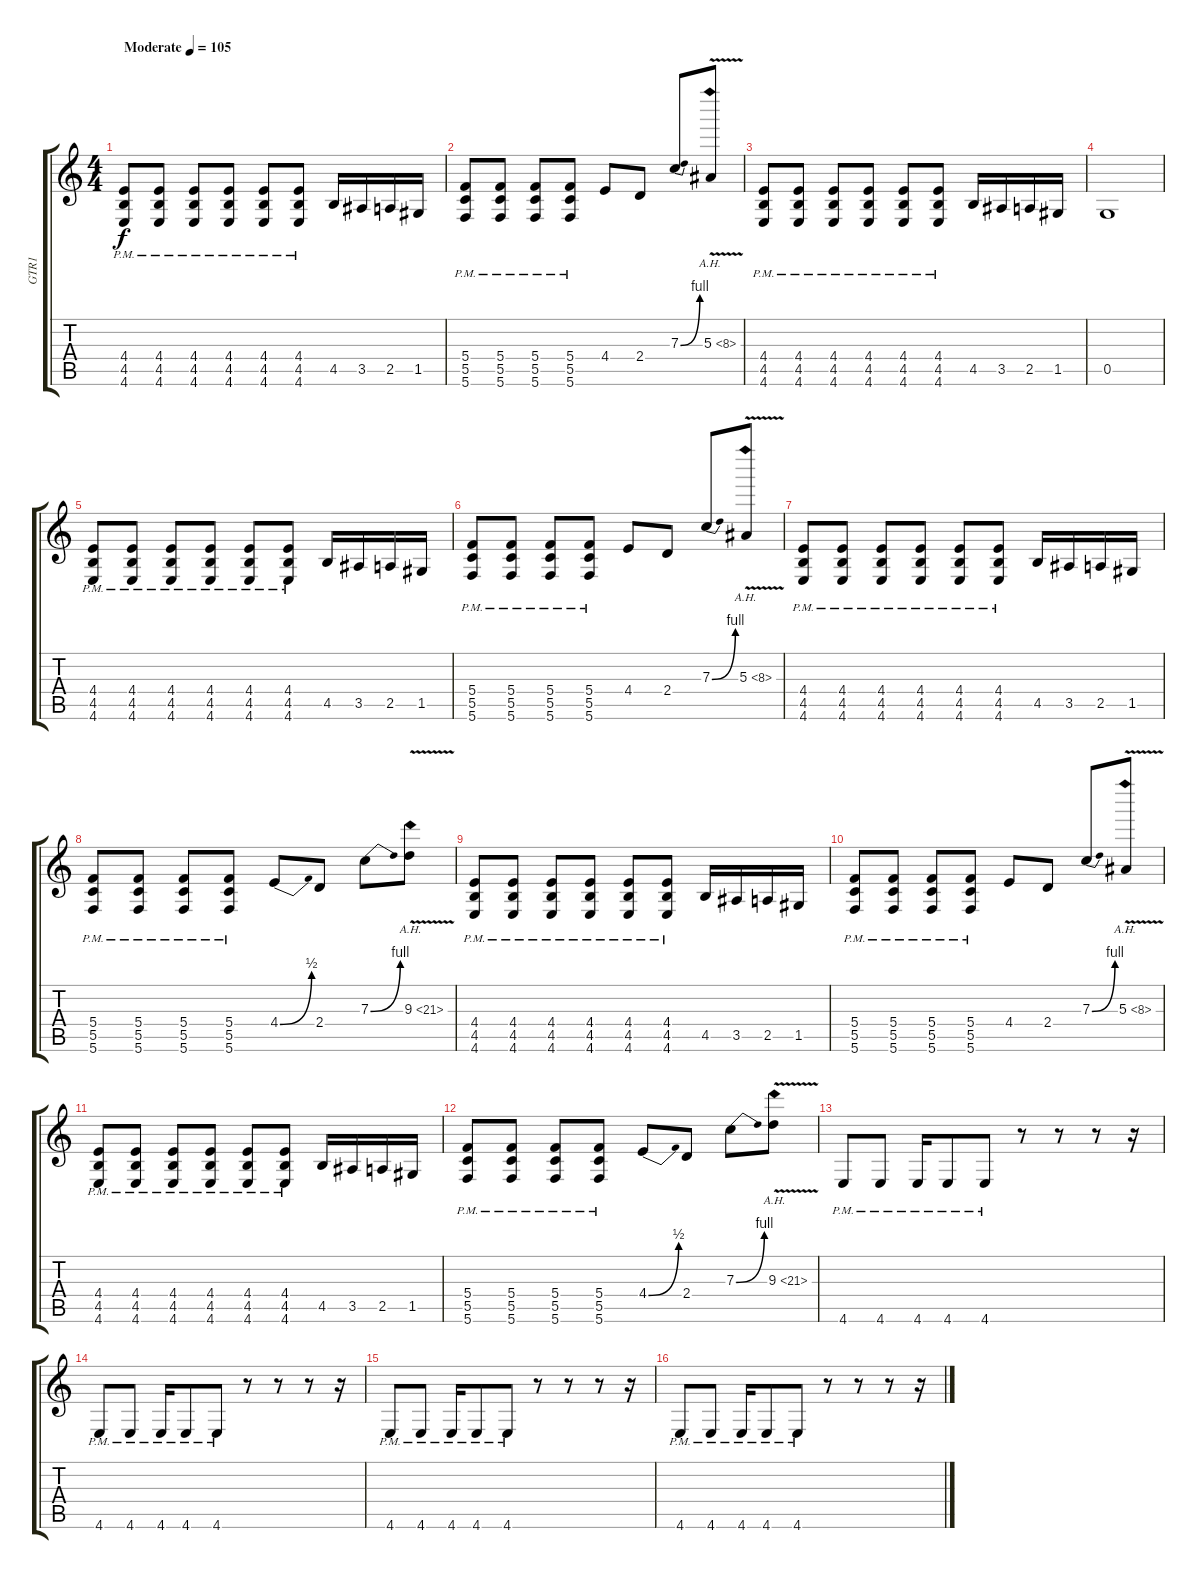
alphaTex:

\track ("GTR1" "GTR1") {instrument overdrivenguitar}
\staff {score tabs}
\tuning (D4 A3 F3 C3 G2 C2) {hide}
\ts (4 4)
\tempo (105 "Moderate")
\clef g2
\ks c
(4.4{pm} 4.5{pm} 4.6{pm}).8{dy f volume 10 instrument overdrivenguitar} (4.4{pm} 4.5{pm} 4.6{pm}).8 (4.4{pm} 4.5{pm} 4.6{pm}).8 (4.4{pm} 4.5{pm} 4.6{pm}).8 (4.4{pm} 4.5{pm} 4.6{pm}).8 (4.4{pm} 4.5{pm} 4.6{pm}).8 4.5.16 3.5.16 2.5.16 1.5.16 |
(5.4{pm} 5.5{pm} 5.6{pm}).8 (5.4{pm} 5.5{pm} 5.6{pm}).8 (5.4{pm} 5.5{pm} 5.6{pm}).8 (5.4{pm} 5.5{pm} 5.6{pm}).8 4.4.8 2.4.8 7.3{be (bend 0 0 60 4)}.8 5.3{ah 3 v}.8 |
(4.4{pm} 4.5{pm} 4.6{pm}).8 (4.4{pm} 4.5{pm} 4.6{pm}).8 (4.4{pm} 4.5{pm} 4.6{pm}).8 (4.4{pm} 4.5{pm} 4.6{pm}).8 (4.4{pm} 4.5{pm} 4.6{pm}).8 (4.4{pm} 4.5{pm} 4.6{pm}).8 4.5.16 3.5.16 2.5.16 1.5.16 |
0.5.1 |
(4.4{pm} 4.5{pm} 4.6{pm}).8{volume 15} (4.4{pm} 4.5{pm} 4.6{pm}).8 (4.4{pm} 4.5{pm} 4.6{pm}).8 (4.4{pm} 4.5{pm} 4.6{pm}).8 (4.4{pm} 4.5{pm} 4.6{pm}).8 (4.4{pm} 4.5{pm} 4.6{pm}).8 4.5.16 3.5.16 2.5.16 1.5.16 |
(5.4{pm} 5.5{pm} 5.6{pm}).8 (5.4{pm} 5.5{pm} 5.6{pm}).8 (5.4{pm} 5.5{pm} 5.6{pm}).8 (5.4{pm} 5.5{pm} 5.6{pm}).8 4.4.8 2.4.8 7.3{be (bend 0 0 60 4)}.8 5.3{ah 3 v}.8 |
(4.4{pm} 4.5{pm} 4.6{pm}).8 (4.4{pm} 4.5{pm} 4.6{pm}).8 (4.4{pm} 4.5{pm} 4.6{pm}).8 (4.4{pm} 4.5{pm} 4.6{pm}).8 (4.4{pm} 4.5{pm} 4.6{pm}).8 (4.4{pm} 4.5{pm} 4.6{pm}).8 4.5.16 3.5.16 2.5.16 1.5.16 |
(5.4{pm} 5.5{pm} 5.6{pm}).8 (5.4{pm} 5.5{pm} 5.6{pm}).8 (5.4{pm} 5.5{pm} 5.6{pm}).8 (5.4{pm} 5.5{pm} 5.6{pm}).8 4.4{be (bend 0 0 60 2)}.8 2.4.8 7.3{be (bend 0 0 60 4)}.8 9.3{ah 12 v}.8 |
(4.4{pm} 4.5{pm} 4.6{pm}).8 (4.4{pm} 4.5{pm} 4.6{pm}).8 (4.4{pm} 4.5{pm} 4.6{pm}).8 (4.4{pm} 4.5{pm} 4.6{pm}).8 (4.4{pm} 4.5{pm} 4.6{pm}).8 (4.4{pm} 4.5{pm} 4.6{pm}).8 4.5.16 3.5.16 2.5.16 1.5.16 |
(5.4{pm} 5.5{pm} 5.6{pm}).8 (5.4{pm} 5.5{pm} 5.6{pm}).8 (5.4{pm} 5.5{pm} 5.6{pm}).8 (5.4{pm} 5.5{pm} 5.6{pm}).8 4.4.8 2.4.8 7.3{be (bend 0 0 60 4)}.8 5.3{ah 3 v}.8 |
(4.4{pm} 4.5{pm} 4.6{pm}).8 (4.4{pm} 4.5{pm} 4.6{pm}).8 (4.4{pm} 4.5{pm} 4.6{pm}).8 (4.4{pm} 4.5{pm} 4.6{pm}).8 (4.4{pm} 4.5{pm} 4.6{pm}).8 (4.4{pm} 4.5{pm} 4.6{pm}).8 4.5.16 3.5.16 2.5.16 1.5.16 |
(5.4{pm} 5.5{pm} 5.6{pm}).8 (5.4{pm} 5.5{pm} 5.6{pm}).8 (5.4{pm} 5.5{pm} 5.6{pm}).8 (5.4{pm} 5.5{pm} 5.6{pm}).8 4.4{be (bend 0 0 60 2)}.8 2.4.8 7.3{be (bend 0 0 60 4)}.8 9.3{ah 12 v}.8 |
4.6{pm}.8 4.6{pm}.8 4.6{pm}.16 4.6{pm}.8 4.6{pm}.8 r.8 r.8 r.8 r.16 |
4.6{pm}.8 4.6{pm}.8 4.6{pm}.16 4.6{pm}.8 4.6{pm}.8 r.8 r.8 r.8 r.16 |
4.6{pm}.8 4.6{pm}.8 4.6{pm}.16 4.6{pm}.8 4.6{pm}.8 r.8 r.8 r.8 r.16 |
4.6{pm}.8 4.6{pm}.8 4.6{pm}.16 4.6{pm}.8 4.6{pm}.8 r.8 r.8 r.8 r.16
